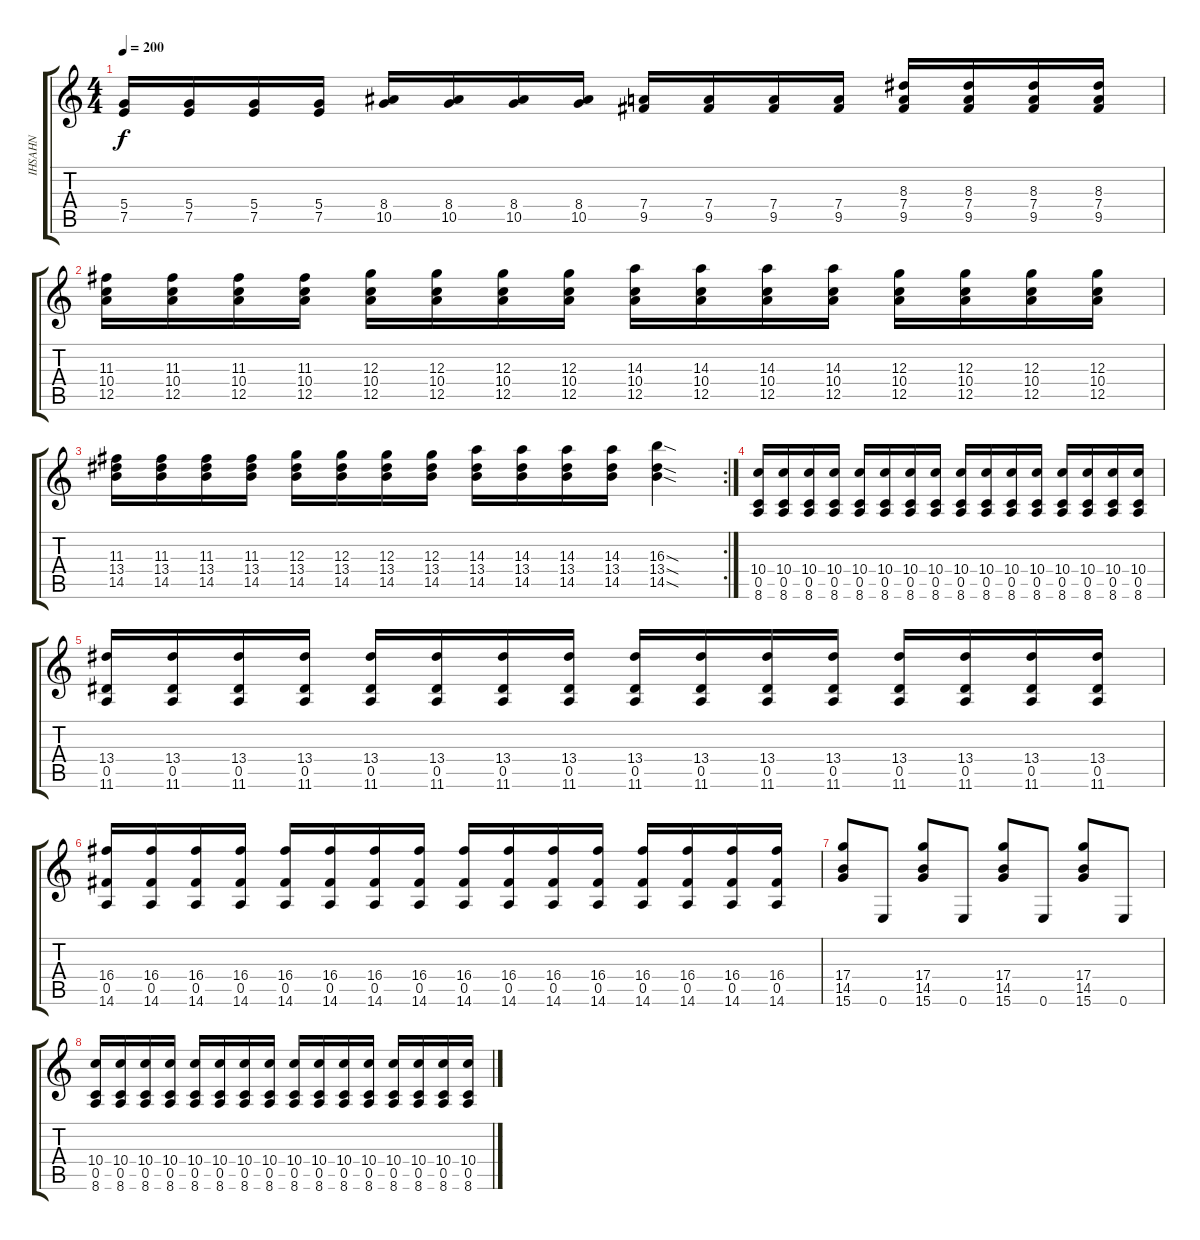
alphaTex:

\track ("IHSAHN" "IHSAHN") {instrument distortionguitar}
\staff {score tabs}
\tuning (E4 B3 G3 D3 A2 E2) {hide}
\ts (4 4)
\tempo 200
\clef g2
\ks c
(5.4 7.5).16{dy f} (5.4 7.5).16 (5.4 7.5).16 (5.4 7.5).16 (8.4 10.5).16 (8.4 10.5).16 (8.4 10.5).16 (8.4 10.5).16 (7.4 9.5).16 (7.4 9.5).16 (7.4 9.5).16 (7.4 9.5).16 (8.3 7.4 9.5).16 (8.3 7.4 9.5).16 (8.3 7.4 9.5).16 (8.3 7.4 9.5).16 |
(11.3 10.4 12.5).16 (11.3 10.4 12.5).16 (11.3 10.4 12.5).16 (11.3 10.4 12.5).16 (12.3 10.4 12.5).16 (12.3 10.4 12.5).16 (12.3 10.4 12.5).16 (12.3 10.4 12.5).16 (14.3 10.4 12.5).16 (14.3 10.4 12.5).16 (14.3 10.4 12.5).16 (14.3 10.4 12.5).16 (12.3 10.4 12.5).16 (12.3 10.4 12.5).16 (12.3 10.4 12.5).16 (12.3 10.4 12.5).16 |
\rc 2
(11.3 13.4 14.5).16 (11.3 13.4 14.5).16 (11.3 13.4 14.5).16 (11.3 13.4 14.5).16 (12.3 13.4 14.5).16 (12.3 13.4 14.5).16 (12.3 13.4 14.5).16 (12.3 13.4 14.5).16 (14.3 13.4 14.5).16 (14.3 13.4 14.5).16 (14.3 13.4 14.5).16 (14.3 13.4 14.5).16 (16.3{sod} 13.4{sod} 14.5{sod}).4 |
(10.4 0.5 8.6).16 (10.4 0.5 8.6).16 (10.4 0.5 8.6).16 (10.4 0.5 8.6).16 (10.4 0.5 8.6).16 (10.4 0.5 8.6).16 (10.4 0.5 8.6).16 (10.4 0.5 8.6).16 (10.4 0.5 8.6).16 (10.4 0.5 8.6).16 (10.4 0.5 8.6).16 (10.4 0.5 8.6).16 (10.4 0.5 8.6).16 (10.4 0.5 8.6).16 (10.4 0.5 8.6).16 (10.4 0.5 8.6).16 |
(13.4 0.5 11.6).16 (13.4 0.5 11.6).16 (13.4 0.5 11.6).16 (13.4 0.5 11.6).16 (13.4 0.5 11.6).16 (13.4 0.5 11.6).16 (13.4 0.5 11.6).16 (13.4 0.5 11.6).16 (13.4 0.5 11.6).16 (13.4 0.5 11.6).16 (13.4 0.5 11.6).16 (13.4 0.5 11.6).16 (13.4 0.5 11.6).16 (13.4 0.5 11.6).16 (13.4 0.5 11.6).16 (13.4 0.5 11.6).16 |
(16.4 0.5 14.6).16 (16.4 0.5 14.6).16 (16.4 0.5 14.6).16 (16.4 0.5 14.6).16 (16.4 0.5 14.6).16 (16.4 0.5 14.6).16 (16.4 0.5 14.6).16 (16.4 0.5 14.6).16 (16.4 0.5 14.6).16 (16.4 0.5 14.6).16 (16.4 0.5 14.6).16 (16.4 0.5 14.6).16 (16.4 0.5 14.6).16 (16.4 0.5 14.6).16 (16.4 0.5 14.6).16 (16.4 0.5 14.6).16 |
(17.4 14.5 15.6).8 0.6.8 (17.4 14.5 15.6).8 0.6.8 (17.4 14.5 15.6).8 0.6.8 (17.4 14.5 15.6).8 0.6.8 |
(10.4 0.5 8.6).16 (10.4 0.5 8.6).16 (10.4 0.5 8.6).16 (10.4 0.5 8.6).16 (10.4 0.5 8.6).16 (10.4 0.5 8.6).16 (10.4 0.5 8.6).16 (10.4 0.5 8.6).16 (10.4 0.5 8.6).16 (10.4 0.5 8.6).16 (10.4 0.5 8.6).16 (10.4 0.5 8.6).16 (10.4 0.5 8.6).16 (10.4 0.5 8.6).16 (10.4 0.5 8.6).16 (10.4 0.5 8.6).16
